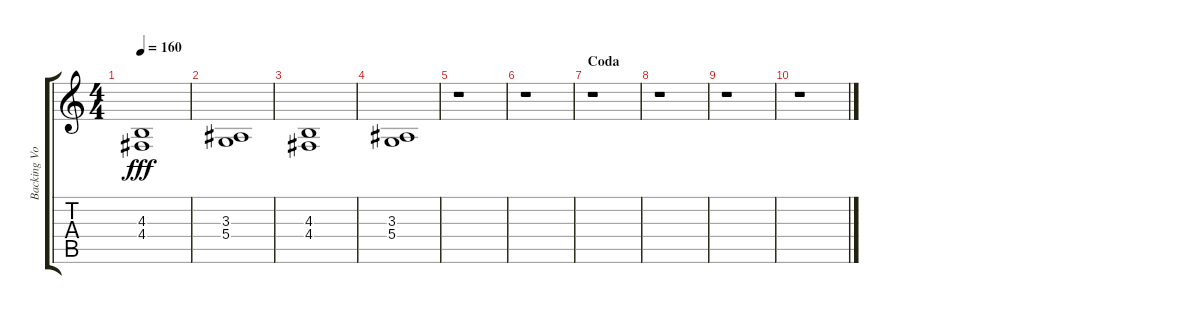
\track ("Backing Vocals" "Backing Vo") {instrument lead6voice}
\staff {score tabs}
\tuning (E4 B3 G3 D3 A2 E2) {hide}
\ts (4 4)
\tempo 160
\clef g2
\ks c
(4.3 4.4).1{dy fff} |
(3.3 5.4).1 |
(4.3 4.4).1 |
(3.3 5.4).1 |
r.1 |
r.1 |
\section ("" "Coda")
r.1 |
r.1 |
r.1 |
r.1
